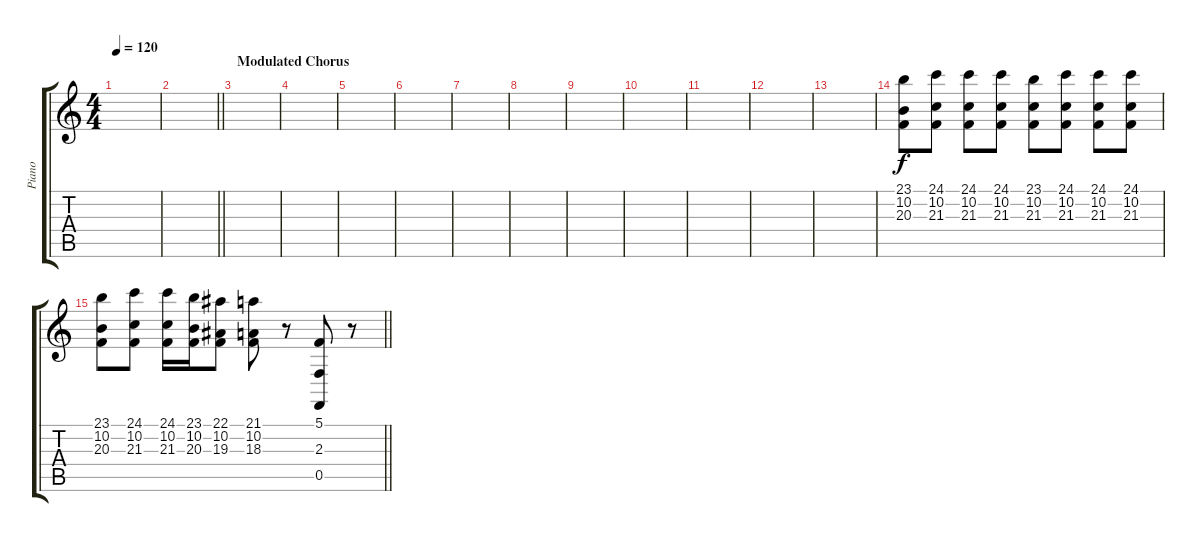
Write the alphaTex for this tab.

\track ("Piano" "Piano") {instrument acousticgrandpiano}
\staff {score tabs}
\tuning (C4 G3 Eb3 Bb2 F2 C2) {hide}
\ts (4 4)
\tempo 120
\clef g2
\ks c
|
\barLineRight lightlight
|
\section ("" "Modulated Chorus")
|
|
|
|
|
|
|
|
|
|
|
(23.1 10.2 20.3).8 (24.1 10.2 21.3).8 (24.1 10.2 21.3).8 (24.1 10.2 21.3).8 (23.1 10.2 21.3).8 (24.1 10.2 21.3).8 (24.1 10.2 21.3).8 (24.1 10.2 21.3).8 |
\barLineRight lightlight
(23.1 10.2 20.3).8 (24.1 10.2 21.3).8 (24.1 10.2 21.3).16 (23.1 10.2 20.3).16 (22.1 10.2 19.3).8 (21.1 10.2 18.3).8 r.8 (5.1 2.3 0.5).8 r.8
